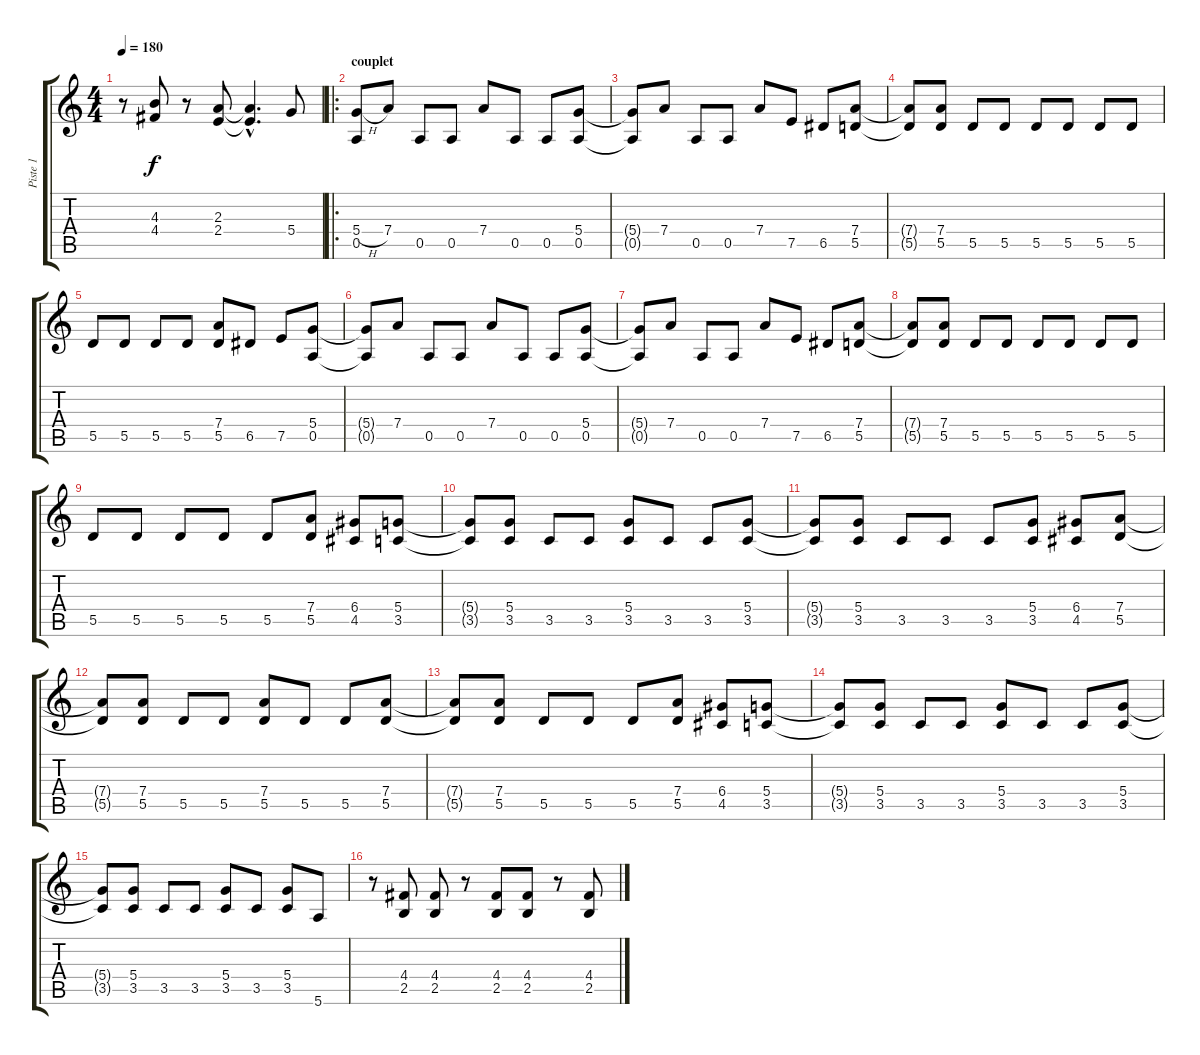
\track ("Piste 1" "Piste 1") {instrument distortionguitar}
\staff {score tabs}
\tuning (E4 B3 G3 D3 A2 E2) {hide}
\ts (4 4)
\tempo 180
\clef g2
\ks c
r.8{dy f} (4.3 4.4).8 r.8 (2.3 2.4).8 (2.3{hac t} 2.4{hac t}).4{d} 5.4.8 |
\ro
\section ("" "couplet")
(5.4{h} 0.5).8 7.4.8 0.5.8 0.5.8 7.4.8 0.5.8 0.5.8 (5.4 0.5).8 |
(5.4{t} 0.5{t}).8 7.4.8 0.5.8 0.5.8 7.4.8 7.5.8 6.5.8 (7.4 5.5).8 |
(7.4{t} 5.5{t}).8 (7.4 5.5).8 5.5.8 5.5.8 5.5.8 5.5.8 5.5.8 5.5.8 |
5.5.8 5.5.8 5.5.8 5.5.8 (7.4 5.5).8 6.5.8 7.5.8 (5.4 0.5).8 |
(5.4{t} 0.5{t}).8 7.4.8 0.5.8 0.5.8 7.4.8 0.5.8 0.5.8 (5.4 0.5).8 |
(5.4{t} 0.5{t}).8 7.4.8 0.5.8 0.5.8 7.4.8 7.5.8 6.5.8 (7.4 5.5).8 |
(7.4{t} 5.5{t}).8 (7.4 5.5).8 5.5.8 5.5.8 5.5.8 5.5.8 5.5.8 5.5.8 |
5.5.8 5.5.8 5.5.8 5.5.8 5.5.8 (7.4 5.5).8 (6.4 4.5).8 (5.4 3.5).8 |
(5.4{t} 3.5{t}).8 (5.4 3.5).8 3.5.8 3.5.8 (5.4 3.5).8 3.5.8 3.5.8 (5.4 3.5).8 |
(5.4{t} 3.5{t}).8 (5.4 3.5).8 3.5.8 3.5.8 3.5.8 (5.4 3.5).8 (6.4 4.5).8 (7.4 5.5).8 |
(7.4{t} 5.5{t}).8 (7.4 5.5).8 5.5.8 5.5.8 (7.4 5.5).8 5.5.8 5.5.8 (7.4 5.5).8 |
(7.4{t} 5.5{t}).8 (7.4 5.5).8 5.5.8 5.5.8 5.5.8 (7.4 5.5).8 (6.4 4.5).8 (5.4 3.5).8 |
(5.4{t} 3.5{t}).8 (5.4 3.5).8 3.5.8 3.5.8 (5.4 3.5).8 3.5.8 3.5.8 (5.4 3.5).8 |
(5.4{t} 3.5{t}).8 (5.4 3.5).8 3.5.8 3.5.8 (5.4 3.5).8 3.5.8 (5.4 3.5).8 5.6.8 |
r.8 (4.4 2.5).8 (4.4 2.5).8 r.8 (4.4 2.5).8 (4.4 2.5).8 r.8 (4.4 2.5).8
